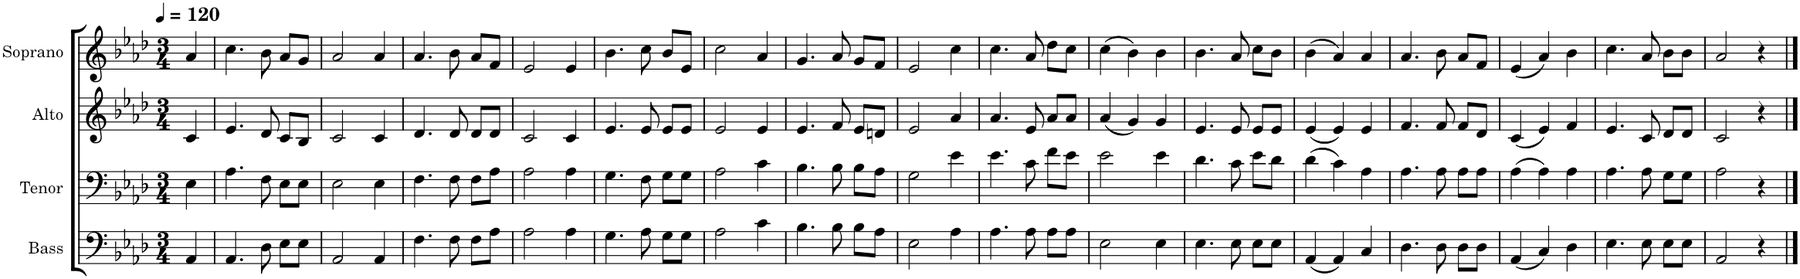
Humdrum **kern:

**kern	**kern	**kern	**kern
*part4	*part3	*part2	*part1
*staff4	*staff3	*staff2	*staff1
*I"Bass	*I"Tenor	*I"Alto	*I"Soprano
*I'B.	*I'T.	*I'A.	*I'S.
*clefF4	*clefF4	*clefG2	*clefG2
*k[b-e-a-d-]	*k[b-e-a-d-]	*k[b-e-a-d-]	*k[b-e-a-d-]
*M3/4	*M3/4	*M3/4	*M3/4
*MM120	*MM120	*MM120	*MM120
=	=	=	=
4AA-/	4E-\	4c/	4a-/
=1	=1	=1	=1
4.AA-/	4.A-\	4.e-/	4.cc\
8D-\	8F\	8d-/	8b-\
8E-\L	8E-\L	8c/L	8a-/L
8E-\J	8E-\J	8B-/J	8g/J
=2	=2	=2	=2
2AA-/	2E-\	2c/	2a-/
4AA-/	4E-\	4c/	4a-/
=3	=3	=3	=3
4.F\	4.F\	4.d-/	4.a-/
8F\	8F\	8d-/	8b-\
8F\L	8F\L	8d-/L	8a-/L
8A-\J	8A-\J	8d-/J	8f/J
=4	=4	=4	=4
2A-\	2A-\	2c/	2e-/
4A-\	4A-\	4c/	4e-/
=5	=5	=5	=5
4.G\	4.G\	4.e-/	4.b-\
8A-\	8F\	8e-/	8cc\
8G\L	8G\L	8e-/L	8b-/L
8G\J	8G\J	8e-/J	8e-/J
=6	=6	=6	=6
2A-\	2A-\	2e-/	2cc\
4c\	4c\	4e-/	4a-/
=7	=7	=7	=7
4.B-\	4.B-\	4.e-/	4.g/
8B-\	8B-\	8f/	8a-/
8B-\L	8B-\L	8e-/L	8g/L
8A-\J	8A-\J	8dn/J	8f/J
=8	=8	=8	=8
2E-\	2G\	2e-/	2e-/
4A-\	4e-\	4a-/	4cc\
=9	=9	=9	=9
4.A-\	4.e-\	4.a-/	4.cc\
8A-\	8c\	8e-/	8a-/
8A-\L	8f\L	8a-/L	8dd-\L
8A-\J	8e-\J	8a-/J	8cc\J
=10	=10	=10	=10
2E-\	2e-\	(4a-/	(4cc\
.	.	4g/)	4b-\)
4E-\	4e-\	4g/	4b-\
=11	=11	=11	=11
4.E-\	4.d-\	4.e-/	4.b-\
8E-\	8c\	8e-/	8a-/
8E-\L	8e-\L	8e-/L	8cc\L
8E-\J	8d-\J	8e-/J	8b-\J
=12	=12	=12	=12
(4AA-/	(4d-\	(4e-/	(4b-\
4AA-/)	4c\)	4e-/)	4a-/)
4C/	4A-\	4e-/	4a-/
=13	=13	=13	=13
4.D-\	4.A-\	4.f/	4.a-/
8D-\	8A-\	8f/	8b-\
8D-\L	8A-\L	8f/L	8a-/L
8D-\J	8A-\J	8d-/J	8f/J
=14	=14	=14	=14
(4AA-/	(4A-\	(4c/	(4e-/
4C/)	4A-\)	4e-/)	4a-/)
4D-\	4A-\	4f/	4b-\
=15	=15	=15	=15
4.E-\	4.A-\	4.e-/	4.cc\
8E-\	8A-\	8c/	8a-/
8E-\L	8G\L	8d-/L	8b-\L
8E-\J	8G\J	8d-/J	8b-\J
=16	=16	=16	=16
2AA-/	2A-\	2c/	2a-/
4r	4r	4r	4r
==	==	==	==
*-	*-	*-	*-
